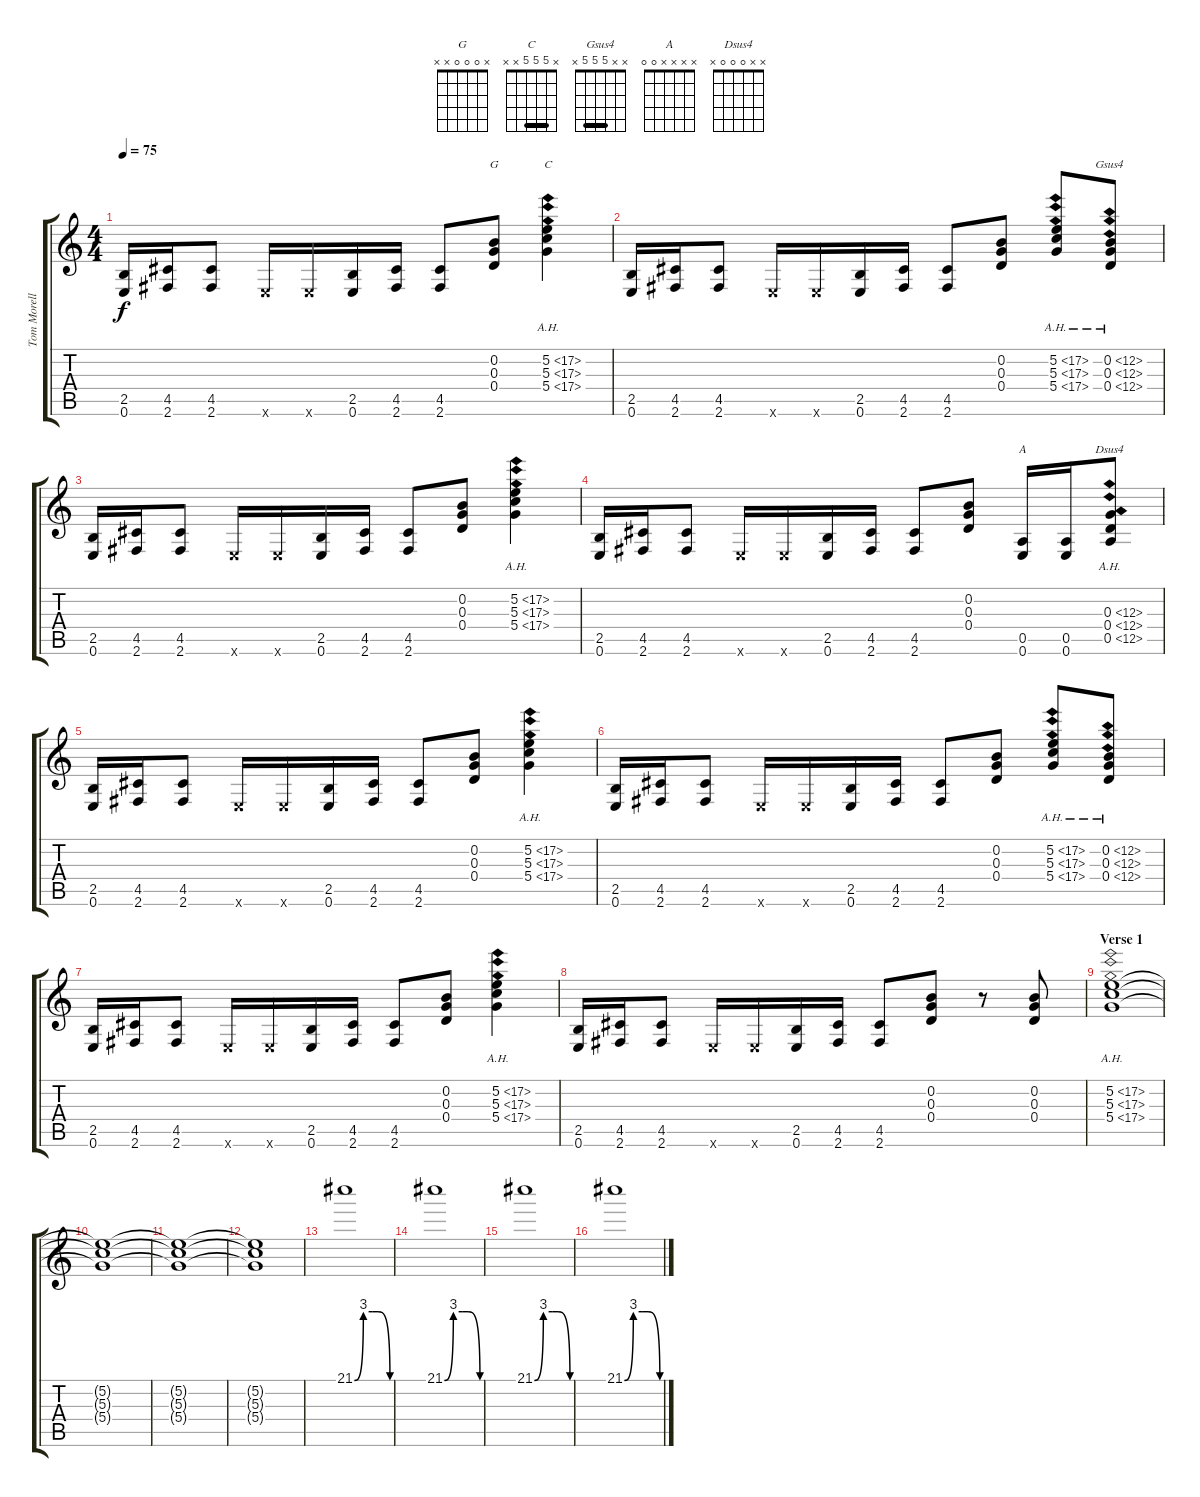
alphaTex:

\track ("Tom Morello" "Tom Morell") {instrument overdrivenguitar}
\staff {score tabs}
\tuning (E4 B3 G3 D3 A2 E2) {hide}
\chord ("G" x 0 0 0 x x)
\chord ("C" x 5 5 5 x x) {barre 5}
\chord ("Gsus4" x x 5 5 5 x) {barre 5}
\chord ("A" x x x x 0 0)
\chord ("Dsus4" x x 0 0 0 x)
\ts (4 4)
\tempo 75
\clef g2
\ks c
(2.5 0.6).16{dy f} (4.5 2.6).16 (4.5 2.6).8 0.6{x}.16 0.6{x}.16 (2.5 0.6).16 (4.5 2.6).16 (4.5 2.6).8 (0.2 0.3 0.4).8{ch "G"} (5.2{ah 12} 5.3{ah 12} 5.4{ah 12}).4{ch "C"} |
(2.5 0.6).16 (4.5 2.6).16 (4.5 2.6).8 0.6{x}.16 0.6{x}.16 (2.5 0.6).16 (4.5 2.6).16 (4.5 2.6).8 (0.2 0.3 0.4).8 (5.2{ah 12} 5.3{ah 12} 5.4{ah 12}).8 (0.2{ah 12} 0.3{ah 12} 0.4{ah 12}).8{ch "Gsus4"} |
(2.5 0.6).16 (4.5 2.6).16 (4.5 2.6).8 0.6{x}.16 0.6{x}.16 (2.5 0.6).16 (4.5 2.6).16 (4.5 2.6).8 (0.2 0.3 0.4).8 (5.2{ah 12} 5.3{ah 12} 5.4{ah 12}).4 |
(2.5 0.6).16 (4.5 2.6).16 (4.5 2.6).8 0.6{x}.16 0.6{x}.16 (2.5 0.6).16 (4.5 2.6).16 (4.5 2.6).8 (0.2 0.3 0.4).8 (0.5 0.6).16{ch "A"} (0.5 0.6).16 (0.3{ah 12} 0.4{ah 12} 0.5{ah 12}).8{ch "Dsus4"} |
(2.5 0.6).16 (4.5 2.6).16 (4.5 2.6).8 0.6{x}.16 0.6{x}.16 (2.5 0.6).16 (4.5 2.6).16 (4.5 2.6).8 (0.2 0.3 0.4).8 (5.2{ah 12} 5.3{ah 12} 5.4{ah 12}).4 |
(2.5 0.6).16 (4.5 2.6).16 (4.5 2.6).8 0.6{x}.16 0.6{x}.16 (2.5 0.6).16 (4.5 2.6).16 (4.5 2.6).8 (0.2 0.3 0.4).8 (5.2{ah 12} 5.3{ah 12} 5.4{ah 12}).8 (0.2{ah 12} 0.3{ah 12} 0.4{ah 12}).8 |
(2.5 0.6).16 (4.5 2.6).16 (4.5 2.6).8 0.6{x}.16 0.6{x}.16 (2.5 0.6).16 (4.5 2.6).16 (4.5 2.6).8 (0.2 0.3 0.4).8 (5.2{ah 12} 5.3{ah 12} 5.4{ah 12}).4 |
(2.5 0.6).16 (4.5 2.6).16 (4.5 2.6).8 0.6{x}.16 0.6{x}.16 (2.5 0.6).16 (4.5 2.6).16 (4.5 2.6).8 (0.2 0.3 0.4).8 r.8 (0.2 0.3 0.4).8 |
\section ("" "Verse 1")
(5.2{ah 12} 5.3{ah 12} 5.4{ah 12}).1{volume 9} |
(5.2{t} 5.3{t} 5.4{t}).1{volume 9} |
(5.2{t} 5.3{t} 5.4{t}).1{volume 9} |
(5.2{t} 5.3{t} 5.4{t}).1{volume 9} |
21.1{be (custom 0 0 15 12 30 12 40 12 60 0)}.1{volume 9} |
21.1{be (custom 0 0 15 12 30 12 40 12 60 0)}.1{volume 9} |
21.1{be (custom 0 0 15 12 30 12 40 12 60 0)}.1{volume 9} |
21.1{be (custom 0 0 15 12 30 12 40 12 60 0)}.1{volume 9}
